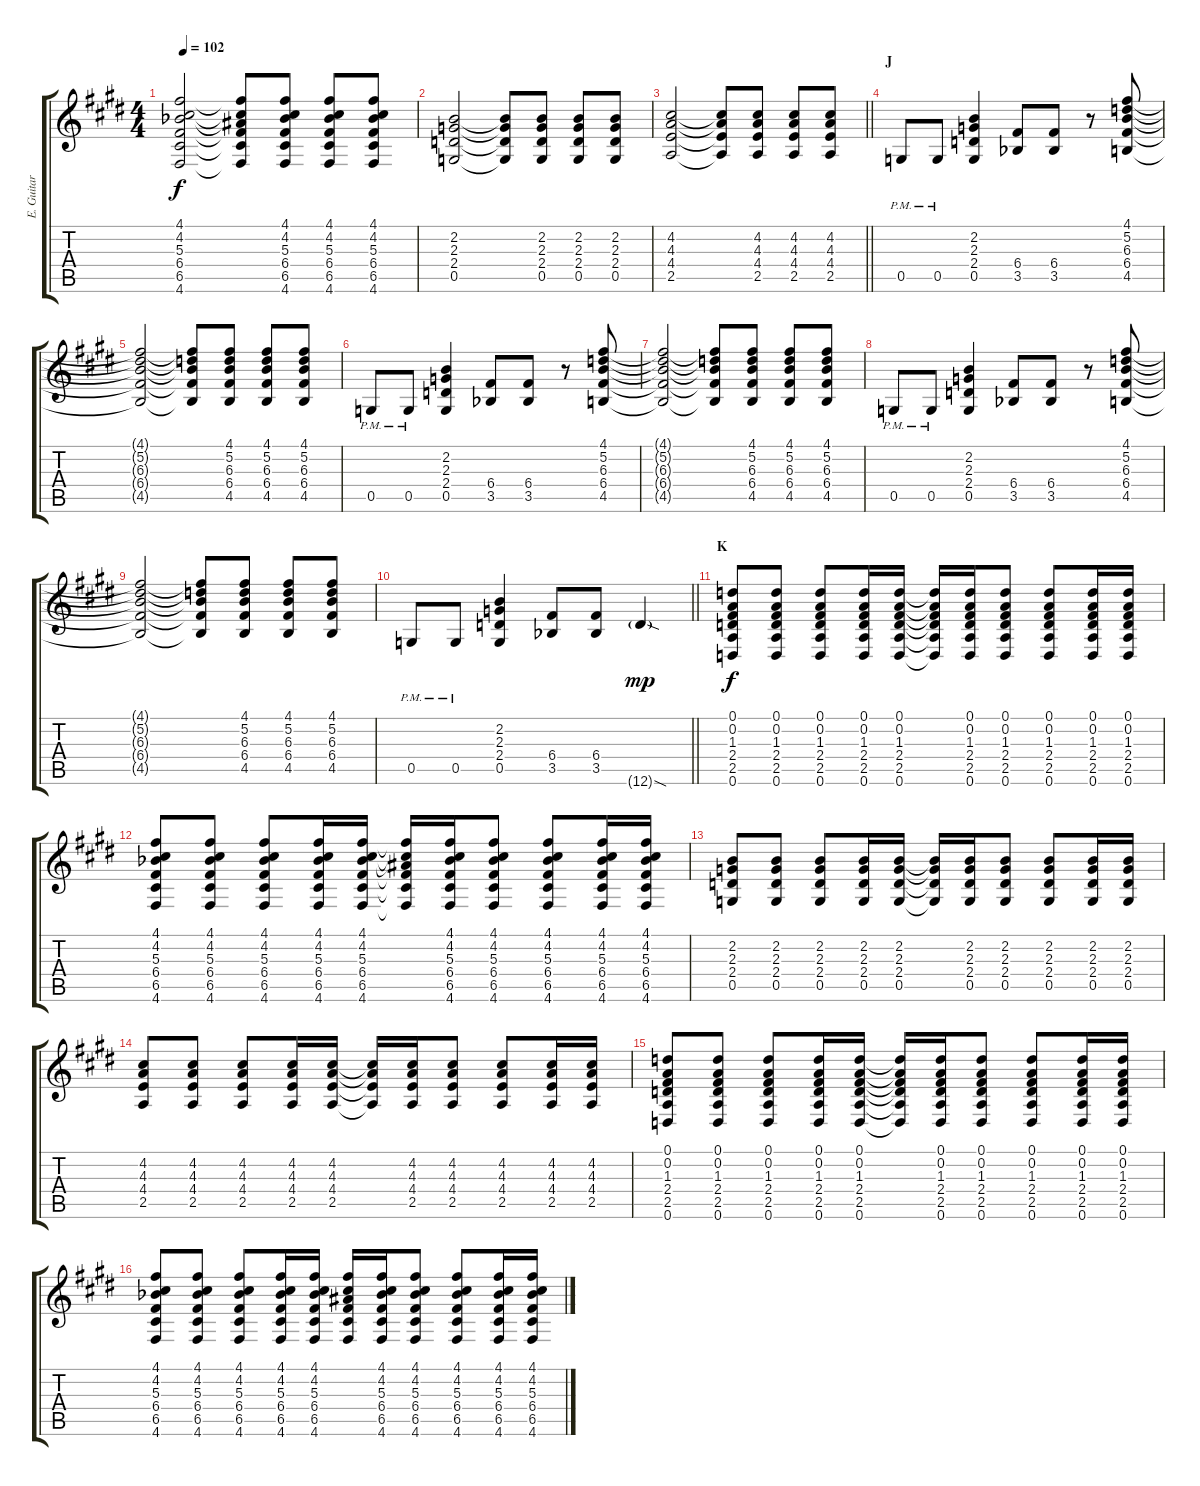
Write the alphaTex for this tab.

\track ("E. Guitar II" "E. Guitar ") {instrument overdrivenguitar}
\staff {score tabs}
\tuning (D4 A3 F3 C3 G2 D2) {hide}
\ts (4 4)
\tempo 102
\clef g2
\ks e
(4.1 4.2 5.3{acc b} 6.4 6.5 4.6).2{dy f} (4.1{t} 4.2{t} 5.3{t} 6.4{t} 6.5{t} 4.6{t}).8 (4.1 4.2 5.3{acc b} 6.4 6.5 4.6).8 (4.1 4.2 5.3{acc b} 6.4 6.5 4.6).8 (4.1 4.2 5.3{acc b} 6.4 6.5 4.6).8 |
(2.2 2.3 2.4 0.5).2 (2.2{t} 2.3{t} 2.4{t} 0.5{t}).8 (2.2 2.3 2.4 0.5).8 (2.2 2.3 2.4 0.5).8 (2.2 2.3 2.4 0.5).8 |
\barLineRight lightlight
(4.2 4.3 4.4 2.5).2 (4.2{t} 4.3{t} 4.4{t} 2.5{t}).8 (4.2 4.3 4.4 2.5).8 (4.2 4.3 4.4 2.5).8 (4.2 4.3 4.4 2.5).8 |
\section ("" "J")
0.5{pm}.8 0.5{pm}.8 (2.2 2.3 2.4 0.5).4 (6.4 3.5{acc b}).8 (6.4 3.5{acc b}).8 r.8 (4.1 5.2 6.3 6.4 4.5).8 |
(4.1{t} 5.2{t} 6.3{t} 6.4{t} 4.5{t}).2 (4.1{t} 5.2{t} 6.3{t} 6.4{t} 4.5{t}).8 (4.1 5.2 6.3 6.4 4.5).8 (4.1 5.2 6.3 6.4 4.5).8 (4.1 5.2 6.3 6.4 4.5).8 |
0.5{pm}.8 0.5{pm}.8 (2.2 2.3 2.4 0.5).4 (6.4 3.5{acc b}).8 (6.4 3.5{acc b}).8 r.8 (4.1 5.2 6.3 6.4 4.5).8 |
(4.1{t} 5.2{t} 6.3{t} 6.4{t} 4.5{t}).2 (4.1{t} 5.2{t} 6.3{t} 6.4{t} 4.5{t}).8 (4.1 5.2 6.3 6.4 4.5).8 (4.1 5.2 6.3 6.4 4.5).8 (4.1 5.2 6.3 6.4 4.5).8 |
0.5{pm}.8 0.5{pm}.8 (2.2 2.3 2.4 0.5).4 (6.4 3.5{acc b}).8 (6.4 3.5{acc b}).8 r.8 (4.1 5.2 6.3 6.4 4.5).8 |
(4.1{t} 5.2{t} 6.3{t} 6.4{t} 4.5{t}).2 (4.1{t} 5.2{t} 6.3{t} 6.4{t} 4.5{t}).8 (4.1 5.2 6.3 6.4 4.5).8 (4.1 5.2 6.3 6.4 4.5).8 (4.1 5.2 6.3 6.4 4.5).8 |
\barLineRight lightlight
0.5{pm}.8 0.5{pm}.8 (2.2 2.3 2.4 0.5).4 (6.4 3.5{acc b}).8 (6.4 3.5{acc b}).8 12.6{sod g}.4{dy mp} |
\section ("" "K")
(0.1 0.2 1.3 2.4 2.5 0.6).8{dy f} (0.1 0.2 1.3 2.4 2.5 0.6).8 (0.1 0.2 1.3 2.4 2.5 0.6).8 (0.1 0.2 1.3 2.4 2.5 0.6).16 (0.1 0.2 1.3 2.4 2.5 0.6).16 (0.1{t} 0.2{t} 1.3{t} 2.4{t} 2.5{t} 0.6{t}).16 (0.1 0.2 1.3 2.4 2.5 0.6).16 (0.1 0.2 1.3 2.4 2.5 0.6).8 (0.1 0.2 1.3 2.4 2.5 0.6).8 (0.1 0.2 1.3 2.4 2.5 0.6).16 (0.1 0.2 1.3 2.4 2.5 0.6).16 |
(4.1 4.2 5.3{acc b} 6.4 6.5 4.6).8 (4.1 4.2 5.3{acc b} 6.4 6.5 4.6).8 (4.1 4.2 5.3{acc b} 6.4 6.5 4.6).8 (4.1 4.2 5.3{acc b} 6.4 6.5 4.6).16 (4.1 4.2 5.3{acc b} 6.4 6.5 4.6).16 (4.1{t} 4.2{t} 5.3{t} 6.4{t} 6.5{t} 4.6{t}).16 (4.1 4.2 5.3{acc b} 6.4 6.5 4.6).16 (4.1 4.2 5.3{acc b} 6.4 6.5 4.6).8 (4.1 4.2 5.3{acc b} 6.4 6.5 4.6).8 (4.1 4.2 5.3{acc b} 6.4 6.5 4.6).16 (4.1 4.2 5.3{acc b} 6.4 6.5 4.6).16 |
(2.2 2.3 2.4 0.5).8 (2.2 2.3 2.4 0.5).8 (2.2 2.3 2.4 0.5).8 (2.2 2.3 2.4 0.5).16 (2.2 2.3 2.4 0.5).16 (2.2{t} 2.3{t} 2.4{t} 0.5{t}).16 (2.2 2.3 2.4 0.5).16 (2.2 2.3 2.4 0.5).8 (2.2 2.3 2.4 0.5).8 (2.2 2.3 2.4 0.5).16 (2.2 2.3 2.4 0.5).16 |
(4.2 4.3 4.4 2.5).8 (4.2 4.3 4.4 2.5).8 (4.2 4.3 4.4 2.5).8 (4.2 4.3 4.4 2.5).16 (4.2 4.3 4.4 2.5).16 (4.2{t} 4.3{t} 4.4{t} 2.5{t}).16 (4.2 4.3 4.4 2.5).16 (4.2 4.3 4.4 2.5).8 (4.2 4.3 4.4 2.5).8 (4.2 4.3 4.4 2.5).16 (4.2 4.3 4.4 2.5).16 |
(0.1 0.2 1.3 2.4 2.5 0.6).8 (0.1 0.2 1.3 2.4 2.5 0.6).8 (0.1 0.2 1.3 2.4 2.5 0.6).8 (0.1 0.2 1.3 2.4 2.5 0.6).16 (0.1 0.2 1.3 2.4 2.5 0.6).16 (0.1{t} 0.2{t} 1.3{t} 2.4{t} 2.5{t} 0.6{t}).16 (0.1 0.2 1.3 2.4 2.5 0.6).16 (0.1 0.2 1.3 2.4 2.5 0.6).8 (0.1 0.2 1.3 2.4 2.5 0.6).8 (0.1 0.2 1.3 2.4 2.5 0.6).16 (0.1 0.2 1.3 2.4 2.5 0.6).16 |
(4.1 4.2 5.3{acc b} 6.4 6.5 4.6).8 (4.1 4.2 5.3{acc b} 6.4 6.5 4.6).8 (4.1 4.2 5.3{acc b} 6.4 6.5 4.6).8 (4.1 4.2 5.3{acc b} 6.4 6.5 4.6).16 (4.1 4.2 5.3{acc b} 6.4 6.5 4.6).16 (4.1{t} 4.2{t} 5.3{t} 6.4{t} 6.5{t} 4.6{t}).16 (4.1 4.2 5.3{acc b} 6.4 6.5 4.6).16 (4.1 4.2 5.3{acc b} 6.4 6.5 4.6).8 (4.1 4.2 5.3{acc b} 6.4 6.5 4.6).8 (4.1 4.2 5.3{acc b} 6.4 6.5 4.6).16 (4.1 4.2 5.3{acc b} 6.4 6.5 4.6).16
